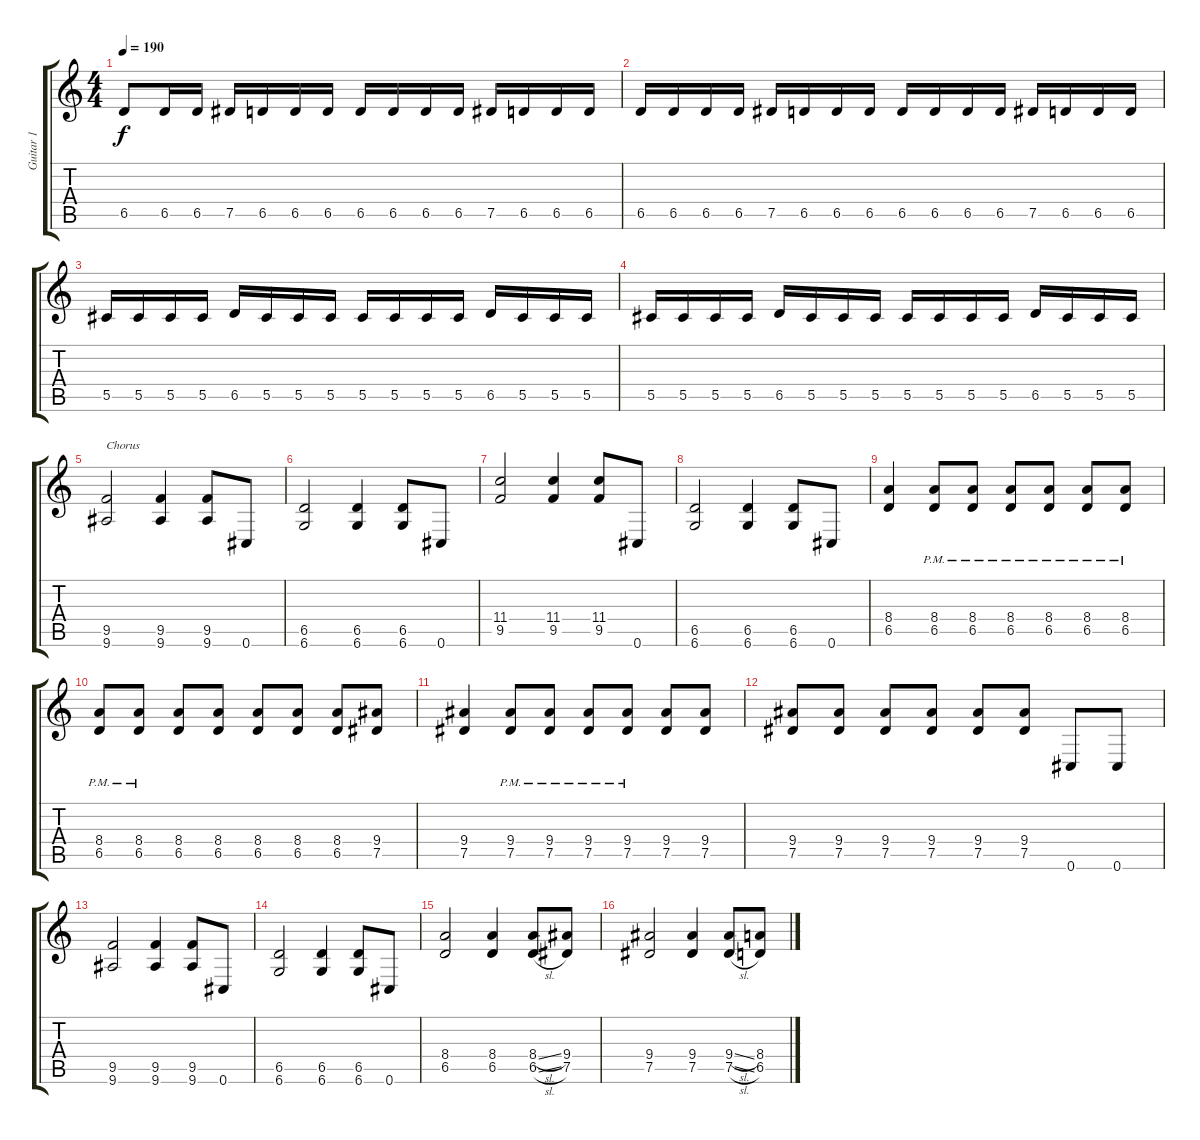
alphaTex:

\track ("Guitar 1" "Guitar 1") {instrument distortionguitar}
\staff {score tabs}
\tuning (Eb4 Bb3 Gb3 Db3 Ab2 Db2) {hide}
\ts (4 4)
\tempo 190
\clef g2
\ks c
6.5.8{dy f} 6.5.16 6.5.16 7.5.16 6.5.16 6.5.16 6.5.16 6.5.16 6.5.16 6.5.16 6.5.16 7.5.16 6.5.16 6.5.16 6.5.16 |
6.5.16 6.5.16 6.5.16 6.5.16 7.5.16 6.5.16 6.5.16 6.5.16 6.5.16 6.5.16 6.5.16 6.5.16 7.5.16 6.5.16 6.5.16 6.5.16 |
5.5.16 5.5.16 5.5.16 5.5.16 6.5.16 5.5.16 5.5.16 5.5.16 5.5.16 5.5.16 5.5.16 5.5.16 6.5.16 5.5.16 5.5.16 5.5.16 |
5.5.16 5.5.16 5.5.16 5.5.16 6.5.16 5.5.16 5.5.16 5.5.16 5.5.16 5.5.16 5.5.16 5.5.16 6.5.16 5.5.16 5.5.16 5.5.16 |
(9.5 9.6).2{txt "Chorus"} (9.5 9.6).4 (9.5 9.6).8 0.6.8 |
(6.5 6.6).2 (6.5 6.6).4 (6.5 6.6).8 0.6.8 |
(11.4 9.5).2 (11.4 9.5).4 (11.4 9.5).8 0.6.8 |
(6.5 6.6).2 (6.5 6.6).4 (6.5 6.6).8 0.6.8 |
(8.4 6.5).4 (8.4{pm} 6.5{pm}).8 (8.4{pm} 6.5{pm}).8 (8.4{pm} 6.5{pm}).8 (8.4{pm} 6.5{pm}).8 (8.4{pm} 6.5{pm}).8 (8.4{pm} 6.5{pm}).8 |
(8.4{pm} 6.5{pm}).8 (8.4{pm} 6.5{pm}).8 (8.4 6.5).8 (8.4 6.5).8 (8.4 6.5).8 (8.4 6.5).8 (8.4 6.5).8 (9.4 7.5).8 |
(9.4 7.5).4 (9.4{pm} 7.5{pm}).8 (9.4{pm} 7.5{pm}).8 (9.4{pm} 7.5{pm}).8 (9.4{pm} 7.5{pm}).8 (9.4 7.5).8 (9.4 7.5).8 |
(9.4 7.5).8 (9.4 7.5).8 (9.4 7.5).8 (9.4 7.5).8 (9.4 7.5).8 (9.4 7.5).8 0.6.8 0.6.8 |
(9.5 9.6).2 (9.5 9.6).4 (9.5 9.6).8 0.6.8 |
(6.5 6.6).2 (6.5 6.6).4 (6.5 6.6).8 0.6.8 |
(8.4 6.5).2 (8.4 6.5).4 (8.4{sl} 6.5{sl}).8 (9.4 7.5).8 |
(9.4 7.5).2 (9.4 7.5).4 (9.4{sl} 7.5{sl}).8 (8.4 6.5).8
